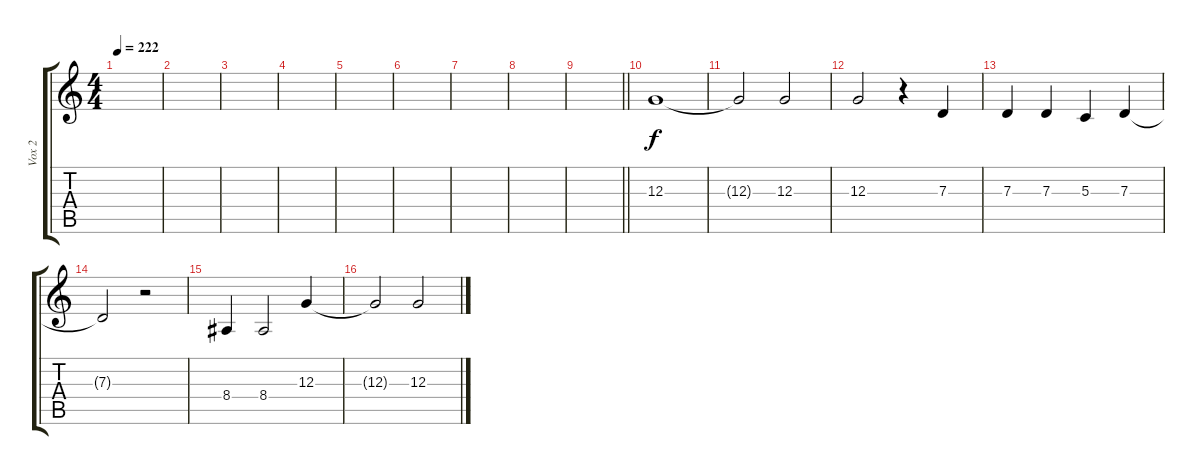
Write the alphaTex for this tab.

\track ("Vox 2" "Vox 2") {instrument viola}
\staff {score tabs}
\tuning (E4 B3 G3 D3 A2 E2) {hide}
\ts (4 4)
\tempo 222
\clef g2
\ks c
|
|
|
|
|
|
|
|
\barLineRight lightlight
|
\section ("" " ")
12.3.1 |
12.3{t}.2 12.3.2 |
12.3.2 r.4 7.3.4 |
7.3.4 7.3.4 5.3.4 7.3.4 |
7.3{t}.2 r.2 |
8.4.4 8.4.2 12.3.4 |
12.3{t}.2 12.3.2
